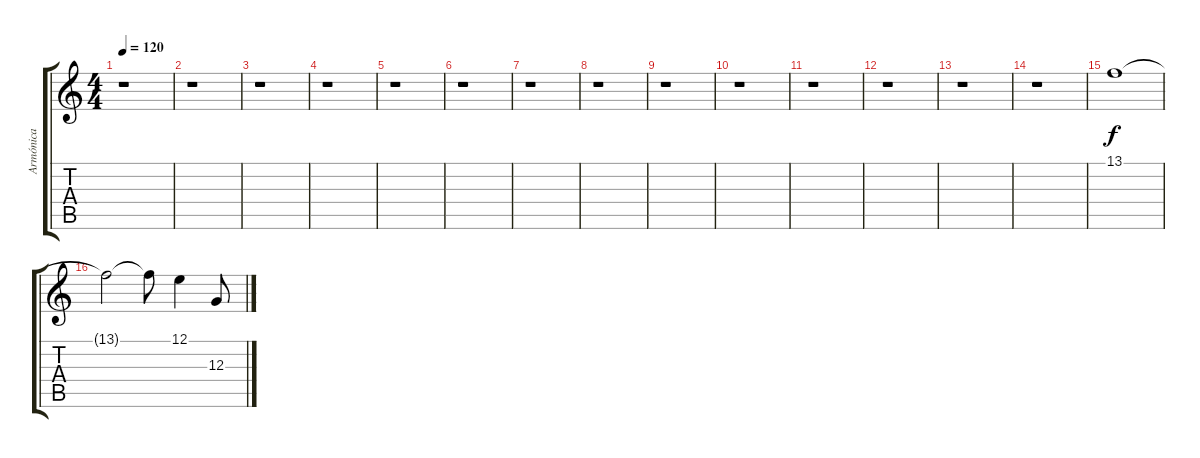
\track ("Armónica" "Armónica") {instrument harmonica}
\staff {score tabs}
\tuning (E4 B3 G3 D3 A2 E2) {hide}
\ts (4 4)
\tempo 120
\clef g2
\ks c
r.1{dy f} |
r.1 |
r.1 |
r.1 |
r.1 |
r.1 |
r.1 |
r.1 |
r.1 |
r.1 |
r.1 |
r.1 |
r.1 |
r.1 |
13.1.1 |
13.1{t}.2 13.1{t}.8 12.1.4 12.3.8
